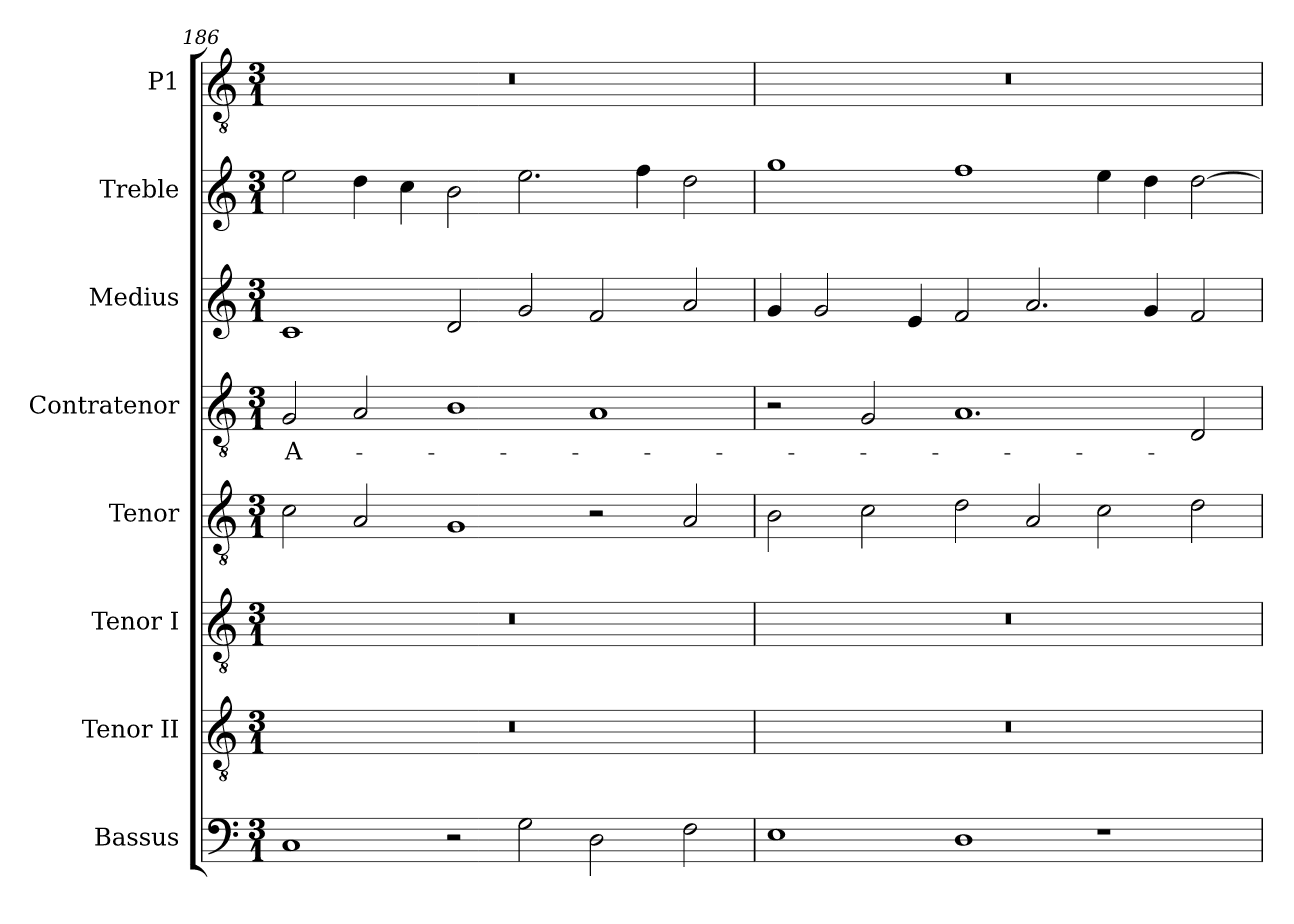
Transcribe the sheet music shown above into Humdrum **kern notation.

**kern	**kern	**kern	**kern	**kern	**text	**kern	**kern	**kern
*part8	*part7	*part6	*part5	*part4	*part4	*part3	*part2	*part1
*staff8	*staff7	*staff6	*staff5	*staff4	*staff4	*staff3	*staff2	*staff1
*I"Bassus	*I"Tenor II	*I"Tenor I	*I"Tenor	*I"Contratenor	*	*I"Medius	*I"Treble	*I"P1
*I'B.	*I'T II.	*I'T I.	*I'T.	*I'Ct.	*	*I'M.	*I'Tr.	*
*clefF4	*clefGv2	*clefGv2	*clefGv2	*clefGv2	*	*clefG2	*clefG2	*clefGv2
*	*ITrd7c12	*ITrd7c12	*ITrd7c12	*ITrd7c12	*	*	*	*ITrd7c12
*k[]	*k[]	*k[]	*k[]	*k[]	*	*k[]	*k[]	*k[]
*C:	*C:	*C:	*C:	*C:	*	*C:	*C:	*C:
*M3/1	*M3/1	*M3/1	*M3/1	*M3/1	*	*M3/1	*M3/1	*M3/1
=186	=186	=186	=186	=186	=186	=186	=186	=186
!	!LO:N:vis=1	!LO:N:vis=1	!	!	!	!	!	!
!	!	!	!	!	!LO:LY:b:color=#000000	!	!	!LO:N:vis=1
1Ci	0.r	0.r	2Ci\	2GGi/	A-	1ci	2eei\	0.r
.	.	.	2AAi/	2AAi/	.	.	4ddi\	.
.	.	.	.	.	.	.	4cci\	.
2r	.	.	1GGi	1BBi	.	2di/	2bi\	.
2Gi\	.	.	.	.	.	2gi/	2.eei\	.
2Di\	.	.	2r	1AAi	.	2fi/	.	.
.	.	.	.	.	.	.	4ffi\	.
2Fi\	.	.	2AAi/	.	.	2ai/	2ddi\	.
=187`	=187`	=187`	=187`	=187`	=187`	=187`	=187`	=187`
!	!LO:N:vis=1	!LO:N:vis=1	!	!	!	!	!	!LO:N:vis=1
1Ei	0.r	0.r	2BBi\	2r	.	4gi/	1ggi	0.r
.	.	.	.	.	.	2gi/	.	.
.	.	.	2Ci\	2GGi/	.	.	.	.
.	.	.	.	.	.	4ei/	.	.
1Di	.	.	2Di\	1.AAi	.	2fi/	1ffi	.
.	.	.	2AAi/	.	.	2.ai/	.	.
1r	.	.	2Ci\	.	.	.	4eei\	.
.	.	.	.	.	.	4gi/	4ddi\	.
.	.	.	2Di\	2DDi/	.	2fi/	[>2ddi\	.
=`	=`	=`	=`	=`	=`	=`	=`	=`
*-	*-	*-	*-	*-	*-	*-	*-	*-
